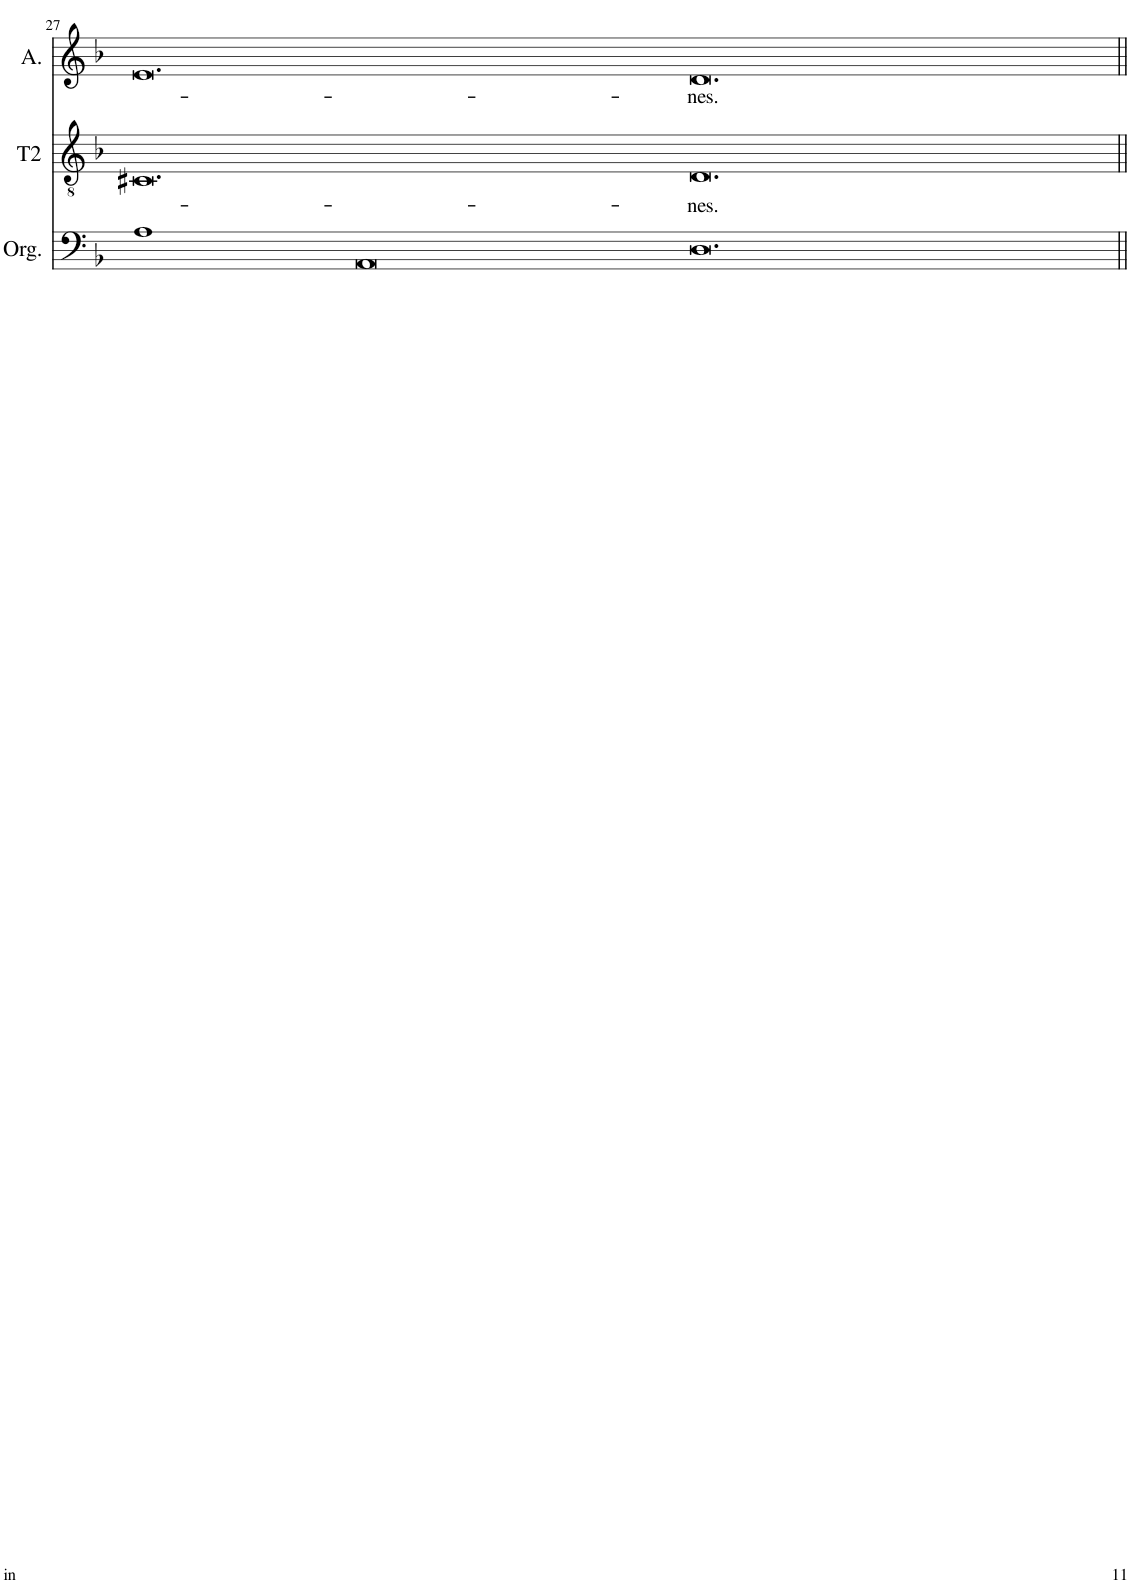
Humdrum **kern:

**kern	**kern	**text	**kern	**text
*part3	*part2	*part2	*part1	*part1
*staff3	*staff2	*staff2	*staff1	*staff1
*I"Orgue	*I"Ténor 2	*	*I"Alto	*
*I'Org.	*I'T2	*	*I'A.	*
!!LO:PB:g=z
*clefF4	*clefGv2	*	*clefG2	*
*k[b-]	*k[b-]	*	*k[b-]	*
*M12/2	*M12/2	*	*M12/2	*
=27	=27	=27	=27	=27
1A	0.C#X	.	0.e	.
0AA	.	.	.	.
!	!	!LO:LY:b	!	!LO:LY:b
0.D	0.D	-nes.	0.d	-nes.
=||	=||	=||	=||	=||
*-	*-	*-	*-	*-
